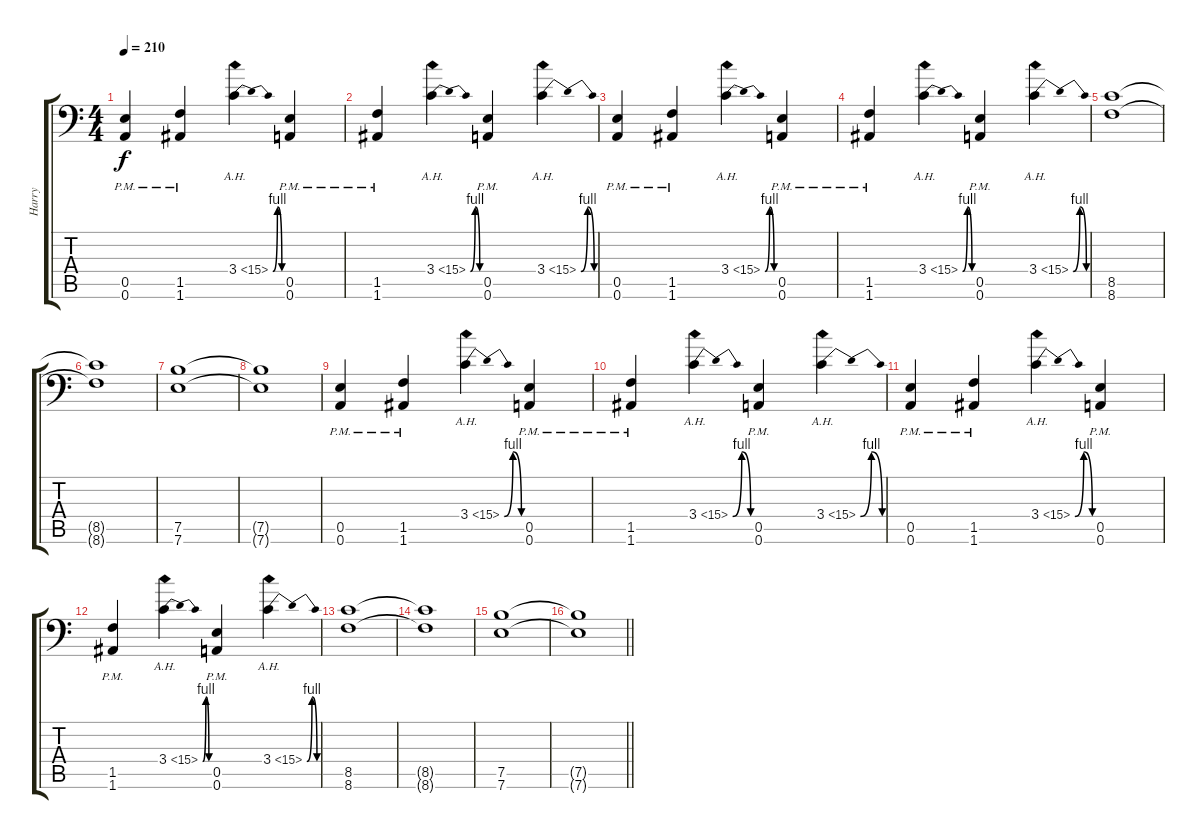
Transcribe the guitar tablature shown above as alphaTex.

\track ("Harry" "Harry") {instrument distortionguitar}
\staff {score tabs}
\tuning (B3 Gb3 D3 A2 E2 A1) {hide}
\ts (4 4)
\section ("" "")
\tempo 210
\clef f4
\ks c
(0.5{pm} 0.6{pm}).4{dy f} (1.5{pm} 1.6{pm}).4 3.4{be (bendrelease 0 0 25 4 35 4 60 0) ah 12}.4 (0.5{pm} 0.6{pm}).4 |
(1.5{pm} 1.6{pm}).4 3.4{be (bendrelease 0 0 25 4 35 4 60 0) ah 12}.4 (0.5{pm} 0.6{pm}).4 3.4{be (bendrelease 0 0 25 4 35 4 60 0) ah 12}.4 |
(0.5{pm} 0.6{pm}).4 (1.5{pm} 1.6{pm}).4 3.4{be (bendrelease 0 0 25 4 35 4 60 0) ah 12}.4 (0.5{pm} 0.6{pm}).4 |
(1.5{pm} 1.6{pm}).4 3.4{be (bendrelease 0 0 25 4 35 4 60 0) ah 12}.4 (0.5{pm} 0.6{pm}).4 3.4{be (bendrelease 0 0 25 4 35 4 60 0) ah 12}.4 |
(8.5 8.6).1 |
(8.5{t} 8.6{t}).1 |
(7.5 7.6).1 |
(7.5{t} 7.6{t}).1 |
(0.5{pm} 0.6{pm}).4 (1.5{pm} 1.6{pm}).4 3.4{be (bendrelease 0 0 25 4 35 4 60 0) ah 12}.4 (0.5{pm} 0.6{pm}).4 |
(1.5{pm} 1.6{pm}).4 3.4{be (bendrelease 0 0 25 4 35 4 60 0) ah 12}.4 (0.5{pm} 0.6{pm}).4 3.4{be (bendrelease 0 0 25 4 35 4 60 0) ah 12}.4 |
(0.5{pm} 0.6{pm}).4 (1.5{pm} 1.6{pm}).4 3.4{be (bendrelease 0 0 25 4 35 4 60 0) ah 12}.4 (0.5{pm} 0.6{pm}).4 |
(1.5{pm} 1.6{pm}).4 3.4{be (bendrelease 0 0 25 4 35 4 60 0) ah 12}.4 (0.5{pm} 0.6{pm}).4 3.4{be (bendrelease 0 0 25 4 35 4 60 0) ah 12}.4 |
(8.5 8.6).1 |
(8.5{t} 8.6{t}).1 |
(7.5 7.6).1 |
\barLineRight lightlight
(7.5{t} 7.6{t}).1
